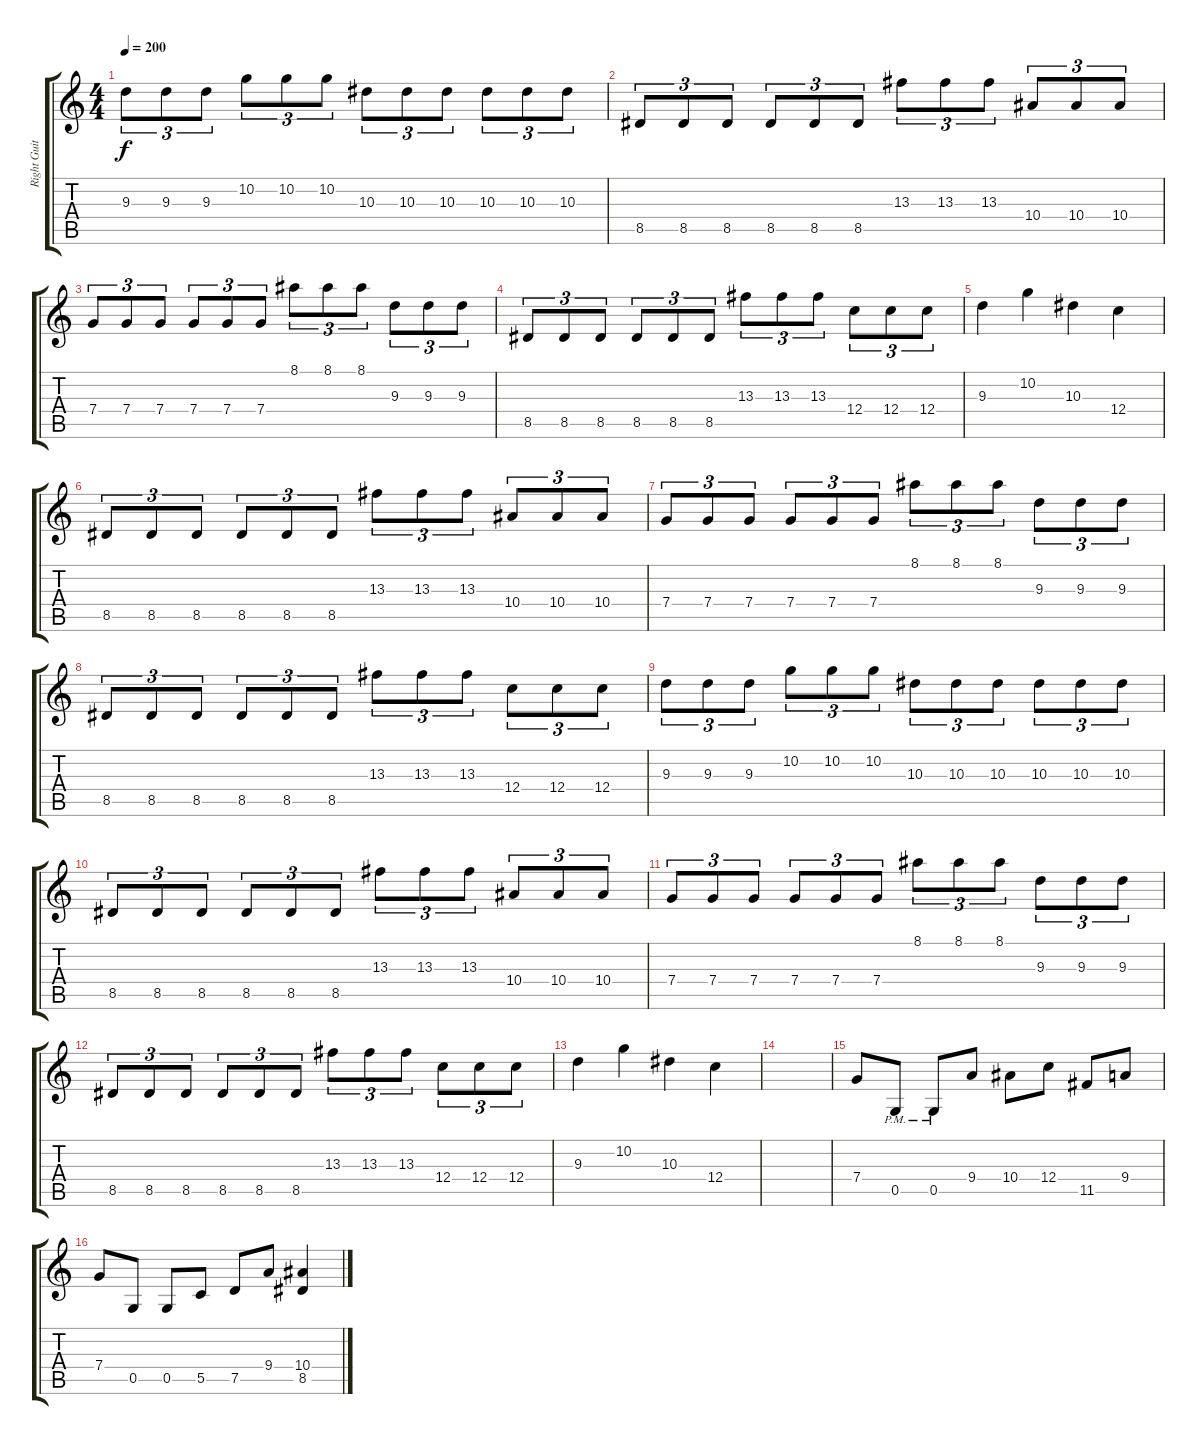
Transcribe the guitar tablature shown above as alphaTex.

\track ("Right Guitar" "Right Guit") {instrument overdrivenguitar}
\staff {score tabs}
\tuning (D4 A3 F3 C3 G2 D2) {hide}
\ts (4 4)
\tempo 200
\clef g2
\ks c
9.3.8{tu (3 2) dy f} 9.3.8{tu (3 2)} 9.3.8{tu (3 2)} 10.2.8{tu (3 2)} 10.2.8{tu (3 2)} 10.2.8{tu (3 2)} 10.3.8{tu (3 2)} 10.3.8{tu (3 2)} 10.3.8{tu (3 2)} 10.3.8{tu (3 2)} 10.3.8{tu (3 2)} 10.3.8{tu (3 2)} |
8.5.8{tu (3 2)} 8.5.8{tu (3 2)} 8.5.8{tu (3 2)} 8.5.8{tu (3 2)} 8.5.8{tu (3 2)} 8.5.8{tu (3 2)} 13.3.8{tu (3 2)} 13.3.8{tu (3 2)} 13.3.8{tu (3 2)} 10.4.8{tu (3 2)} 10.4.8{tu (3 2)} 10.4.8{tu (3 2)} |
7.4.8{tu (3 2)} 7.4.8{tu (3 2)} 7.4.8{tu (3 2)} 7.4.8{tu (3 2)} 7.4.8{tu (3 2)} 7.4.8{tu (3 2)} 8.1.8{tu (3 2)} 8.1.8{tu (3 2)} 8.1.8{tu (3 2)} 9.3.8{tu (3 2)} 9.3.8{tu (3 2)} 9.3.8{tu (3 2)} |
8.5.8{tu (3 2)} 8.5.8{tu (3 2)} 8.5.8{tu (3 2)} 8.5.8{tu (3 2)} 8.5.8{tu (3 2)} 8.5.8{tu (3 2)} 13.3.8{tu (3 2)} 13.3.8{tu (3 2)} 13.3.8{tu (3 2)} 12.4.8{tu (3 2)} 12.4.8{tu (3 2)} 12.4.8{tu (3 2)} |
9.3.4 10.2.4 10.3.4 12.4.4 |
8.5.8{tu (3 2)} 8.5.8{tu (3 2)} 8.5.8{tu (3 2)} 8.5.8{tu (3 2)} 8.5.8{tu (3 2)} 8.5.8{tu (3 2)} 13.3.8{tu (3 2)} 13.3.8{tu (3 2)} 13.3.8{tu (3 2)} 10.4.8{tu (3 2)} 10.4.8{tu (3 2)} 10.4.8{tu (3 2)} |
7.4.8{tu (3 2)} 7.4.8{tu (3 2)} 7.4.8{tu (3 2)} 7.4.8{tu (3 2)} 7.4.8{tu (3 2)} 7.4.8{tu (3 2)} 8.1.8{tu (3 2)} 8.1.8{tu (3 2)} 8.1.8{tu (3 2)} 9.3.8{tu (3 2)} 9.3.8{tu (3 2)} 9.3.8{tu (3 2)} |
8.5.8{tu (3 2)} 8.5.8{tu (3 2)} 8.5.8{tu (3 2)} 8.5.8{tu (3 2)} 8.5.8{tu (3 2)} 8.5.8{tu (3 2)} 13.3.8{tu (3 2)} 13.3.8{tu (3 2)} 13.3.8{tu (3 2)} 12.4.8{tu (3 2)} 12.4.8{tu (3 2)} 12.4.8{tu (3 2)} |
9.3.8{tu (3 2)} 9.3.8{tu (3 2)} 9.3.8{tu (3 2)} 10.2.8{tu (3 2)} 10.2.8{tu (3 2)} 10.2.8{tu (3 2)} 10.3.8{tu (3 2)} 10.3.8{tu (3 2)} 10.3.8{tu (3 2)} 10.3.8{tu (3 2)} 10.3.8{tu (3 2)} 10.3.8{tu (3 2)} |
8.5.8{tu (3 2)} 8.5.8{tu (3 2)} 8.5.8{tu (3 2)} 8.5.8{tu (3 2)} 8.5.8{tu (3 2)} 8.5.8{tu (3 2)} 13.3.8{tu (3 2)} 13.3.8{tu (3 2)} 13.3.8{tu (3 2)} 10.4.8{tu (3 2)} 10.4.8{tu (3 2)} 10.4.8{tu (3 2)} |
7.4.8{tu (3 2)} 7.4.8{tu (3 2)} 7.4.8{tu (3 2)} 7.4.8{tu (3 2)} 7.4.8{tu (3 2)} 7.4.8{tu (3 2)} 8.1.8{tu (3 2)} 8.1.8{tu (3 2)} 8.1.8{tu (3 2)} 9.3.8{tu (3 2)} 9.3.8{tu (3 2)} 9.3.8{tu (3 2)} |
8.5.8{tu (3 2)} 8.5.8{tu (3 2)} 8.5.8{tu (3 2)} 8.5.8{tu (3 2)} 8.5.8{tu (3 2)} 8.5.8{tu (3 2)} 13.3.8{tu (3 2)} 13.3.8{tu (3 2)} 13.3.8{tu (3 2)} 12.4.8{tu (3 2)} 12.4.8{tu (3 2)} 12.4.8{tu (3 2)} |
9.3.4 10.2.4 10.3.4 12.4.4 |
|
7.4.8 0.5{pm}.8 0.5{pm}.8 9.4.8 10.4.8 12.4.8 11.5.8 9.4.8 |
7.4.8 0.5.8 0.5.8 5.5.8 7.5.8 9.4.8 (10.4 8.5).4
